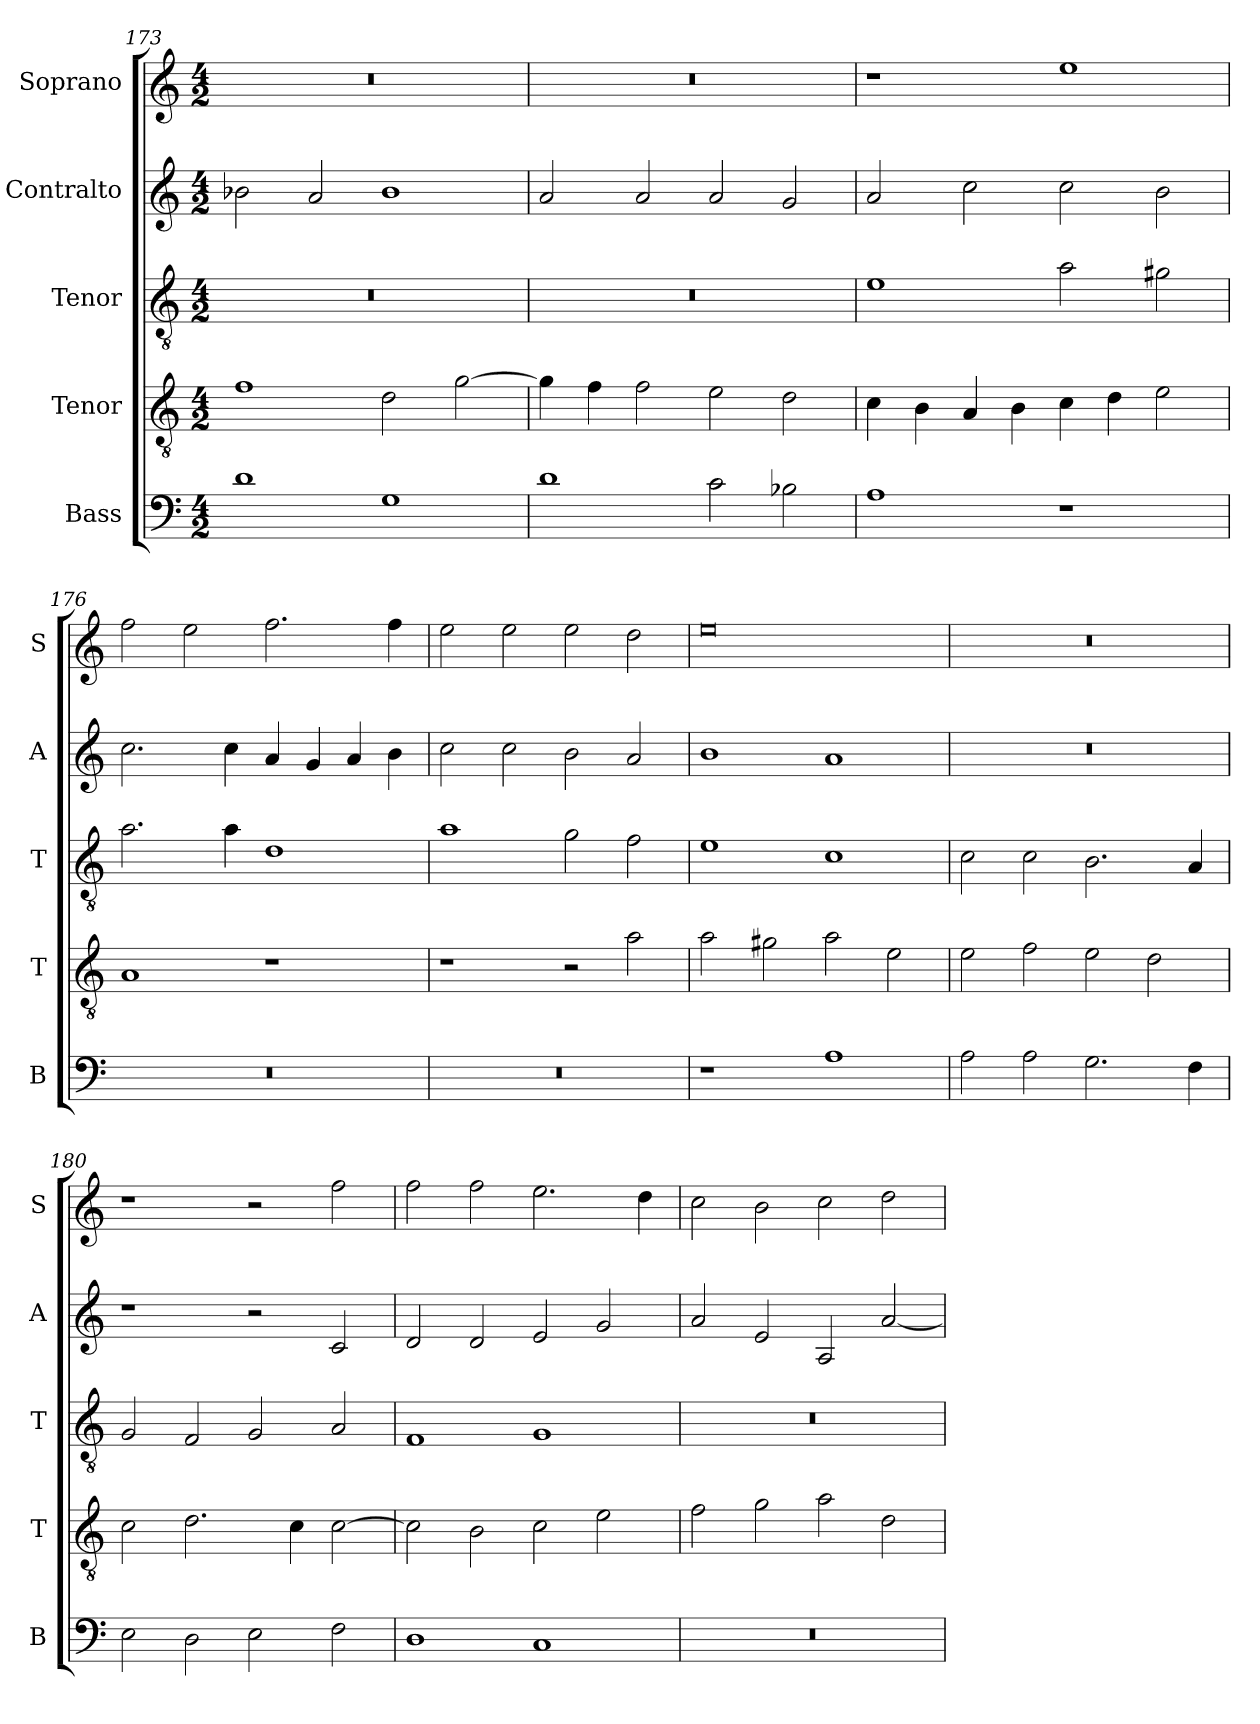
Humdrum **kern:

**kern	**kern	**kern	**kern	**kern
*part5	*part4	*part3	*part2	*part1
*staff5	*staff4	*staff3	*staff2	*staff1
*I"Bass	*I"Tenor	*I"Tenor	*I"Contralto	*I"Soprano
*I'B	*I'T	*I'T	*I'A	*I'S
*clefF4	*clefGv2	*clefGv2	*clefG2	*clefG2
*k[]	*k[]	*k[]	*k[]	*k[]
*A:aeo	*A:aeo	*A:aeo	*A:aeo	*A:aeo
*M4/2	*M4/2	*M4/2	*M4/2	*M4/2
=173	=173	=173	=173	=173
1d	1f	0r	2b-X	0r
.	.	.	2a	.
1G	2d	.	1b-	.
.	[2g	.	.	.
=174	=174	=174	=174	=174
1d	4g]	0r	2a	0r
.	4f	.	.	.
.	2f	.	2a	.
2c	2e	.	2a	.
2B-X	2d	.	2g	.
=175	=175	=175	=175	=175
1A	4c	1e	2a	1r
.	4B	.	.	.
.	4A	.	2cc	.
.	4B	.	.	.
1r	4c	2a	2cc	1ee
.	4d	.	.	.
.	2e	2g#X	2b	.
=176	=176	=176	=176	=176
0r	1A	2.a	2.cc	2ff
.	.	.	.	2ee
.	.	4a	4cc	.
.	1r	1d	4a	2.ff
.	.	.	4g	.
.	.	.	4a	.
.	.	.	4b	4ff
=177	=177	=177	=177	=177
0r	1r	1a	2cc	2ee
.	.	.	2cc	2ee
.	2r	2g	2b	2ee
.	2a	2f	2a	2dd
=178	=178	=178	=178	=178
1r	2a	1e	1b	0ee
.	2g#X	.	.	.
1A	2a	1c	1a	.
.	2e	.	.	.
=179	=179	=179	=179	=179
2A	2e	2c	0r	0r
2A	2f	2c	.	.
2.G	2e	2.B	.	.
.	2d	.	.	.
4F	.	4A	.	.
=180	=180	=180	=180	=180
2E	2c	2G	1r	1r
2D	2.d	2F	.	.
2E	.	2G	2r	2r
.	4c	.	.	.
2F	[2c	2A	2c	2ff
=181	=181	=181	=181	=181
1D	2c]	1F	2d	2ff
.	2B	.	2d	2ff
1C	2c	1G	2e	2.ee
.	2e	.	2g	.
.	.	.	.	4dd
=182	=182	=182	=182	=182
0r	2f	0r	2a	2cc
.	2g	.	2e	2b
.	2a	.	2A	2cc
.	2d	.	[2a	2dd
=	=	=	=	=
*-	*-	*-	*-	*-
